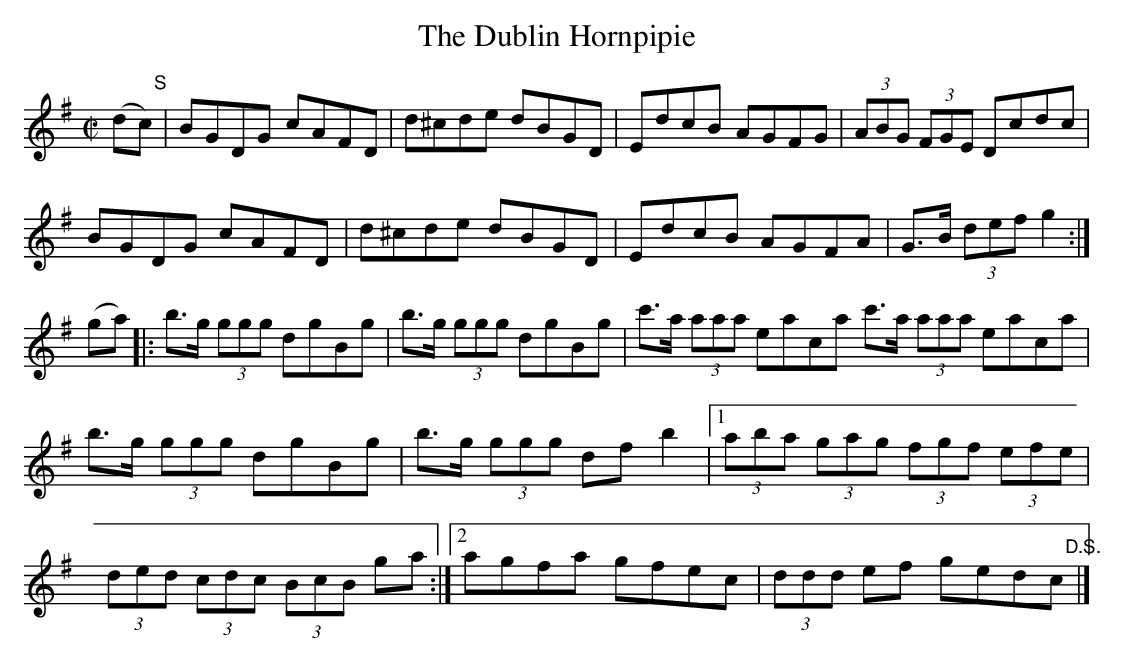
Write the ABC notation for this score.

X:1
T: The Dublin Hornpipie
M: C|
L: 1/8
K: G
(d"    S"c)|  BGDG cAFD | d^cde dBGD | EdcB AGFG | (3ABG (3FGE Dcdc |
             BGDG cAFD | d^cde dBGD | EdcB AGFA |  G>B  (3def g2  :|
  (ga)    |: b>g (3ggg dgBg | b>g (3ggg dgBg | c'>a (3aaa eaca c'>a (3aaa eaca |
b>g (3ggg dgBg | b>g (3ggg df b2 |1 (3aba (3gag (3fgf (3efe |
(3ded (3cdc (3BcB ga :|2 agfa gfec | (3ddd ef ged"    D.S."c |]
